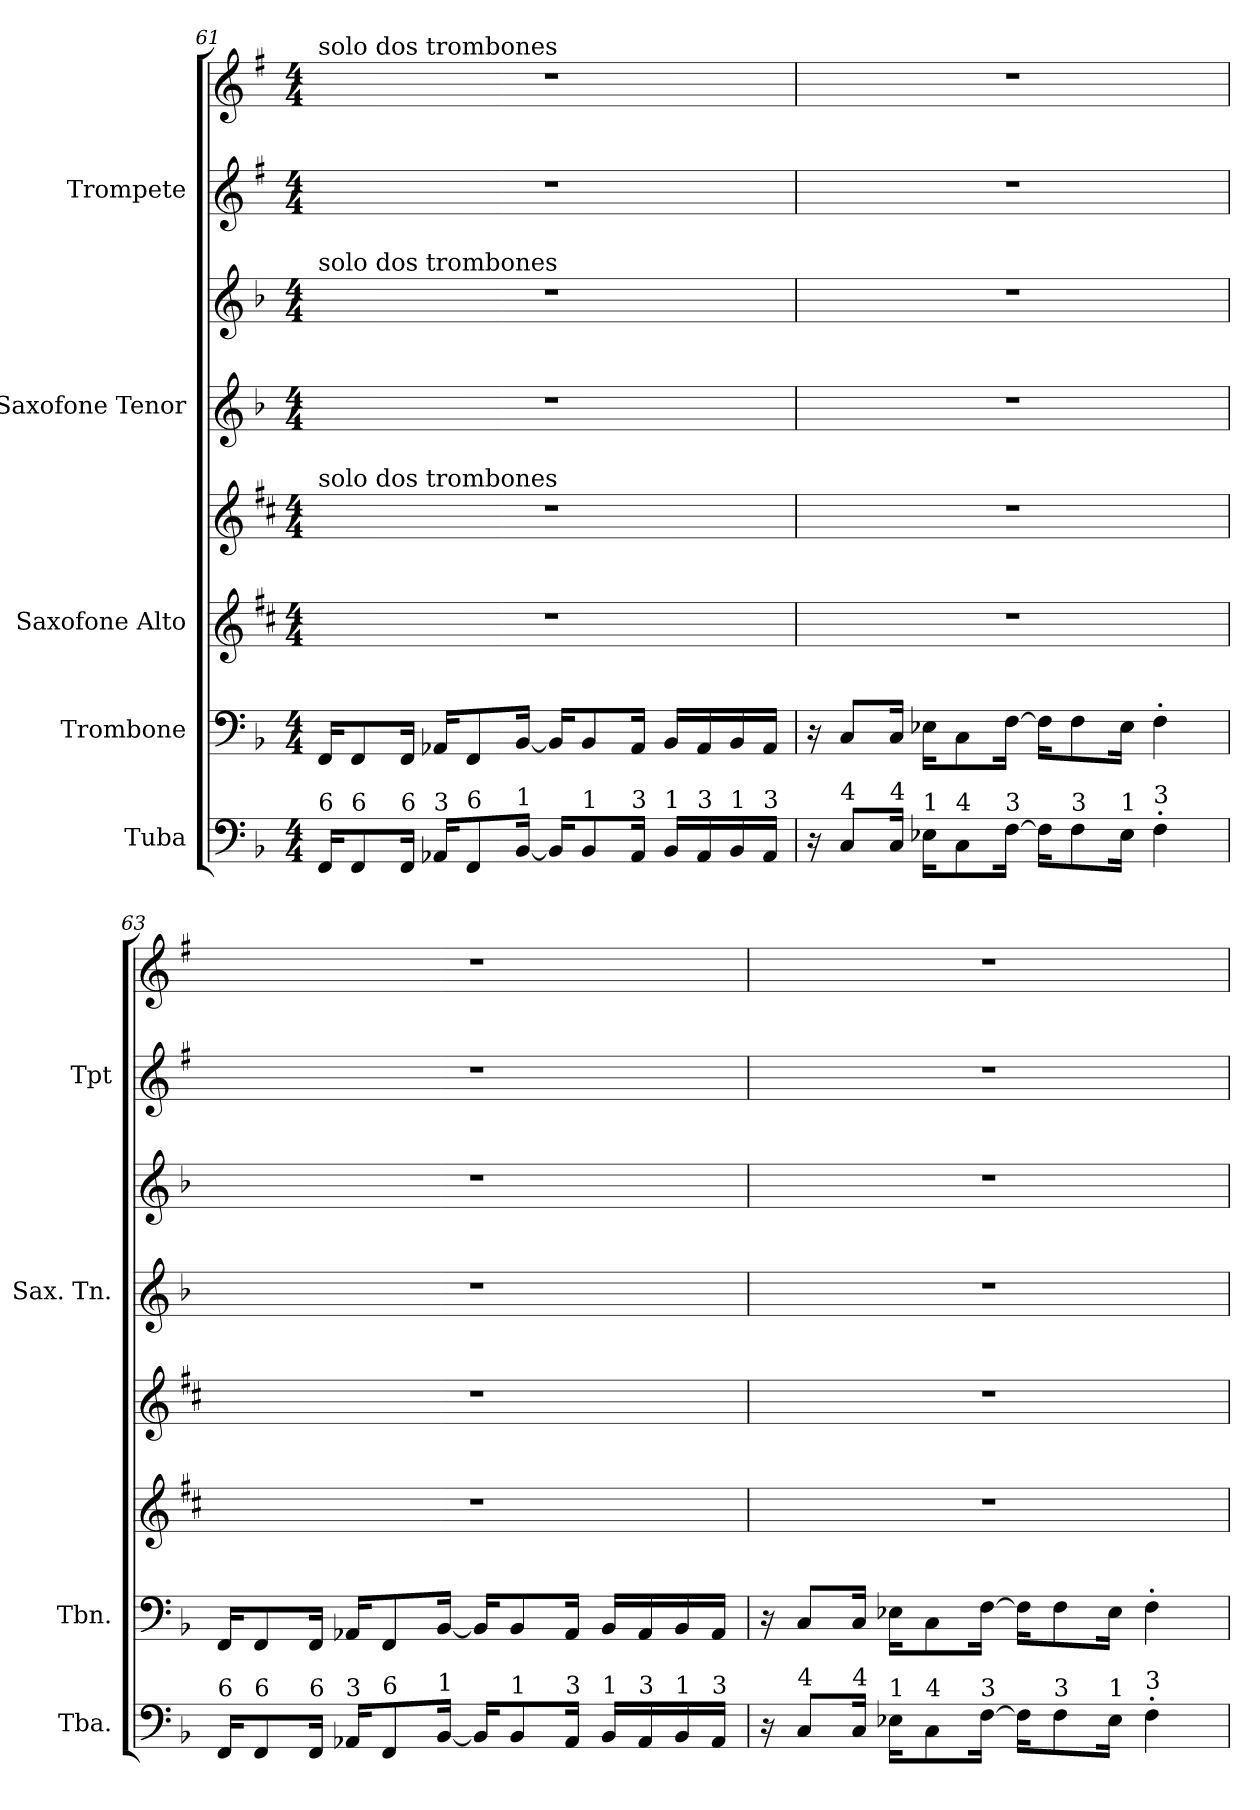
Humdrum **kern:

**kern	**kern	**kern	**kern	**kern	**kern	**kern	**kern
*part5	*part4	*part3	*part3	*part2	*part2	*part1	*part1
*staff8	*staff7	*staff6	*staff5	*staff4	*staff3	*staff2	*staff1
*I"Tuba	*I"Trombone	*I"Saxofone Alto	*	*I"Saxofone Tenor	*	*I"Trompete	*
*I'Tba.	*I'Tbn.	*	*	*I'Sax. Tn.	*	*I'Tpt	*
!!LO:PB:g=z
*clefF4	*clefF4	*clefG2	*clefG2	*clefG2	*clefG2	*clefG2	*clefG2
*	*	*ITrd5c9	*ITrd5c9	*ITrd8c14	*ITrd8c14	*ITrd1c2	*ITrd1c2
*k[b-]	*k[b-]	*k[b-]	*k[b-]	*k[b-]	*k[b-]	*k[b-]	*k[b-]
*M4/4	*M4/4	*M4/4	*M4/4	*M4/4	*M4/4	*M4/4	*M4/4
=61	=61	=61	=61	=61	=61	=61	=61
!	!	!	!	!	!	!	!LO:TX:a:t=solo dos trombones
!	!	!	!	!	!LO:TX:a:t=solo dos trombones	!	!
!	!	!	!LO:TX:a:t=solo dos trombones	!	!	!	!
!LO:TX:a:t=6	!	!	!	!	!	!	!
16FF/KL	16FF/KL	1r	1r	1r	1r	1r	1r
!LO:TX:a:t=6	!	!	!	!	!	!	!
8FF/	8FF/	.	.	.	.	.	.
!LO:TX:a:t=6	!	!	!	!	!	!	!
16FF/Jk	16FF/Jk	.	.	.	.	.	.
!LO:TX:a:t=3	!	!	!	!	!	!	!
16AA-X/KL	16AA-X/KL	.	.	.	.	.	.
!LO:TX:a:t=6	!	!	!	!	!	!	!
8FF/	8FF/	.	.	.	.	.	.
!LO:TX:a:t=1	!	!	!	!	!	!	!
[16BB-/Jk	[16BB-/Jk	.	.	.	.	.	.
16BB-/KL]	16BB-/KL]	.	.	.	.	.	.
!LO:TX:a:t=1	!	!	!	!	!	!	!
8BB-/	8BB-/	.	.	.	.	.	.
!LO:TX:a:t=3	!	!	!	!	!	!	!
16AA-/Jk	16AA-/Jk	.	.	.	.	.	.
!LO:TX:a:t=1	!	!	!	!	!	!	!
16BB-/LL	16BB-/LL	.	.	.	.	.	.
!LO:TX:a:t=3	!	!	!	!	!	!	!
16AA-/	16AA-/	.	.	.	.	.	.
!LO:TX:a:t=1	!	!	!	!	!	!	!
16BB-/	16BB-/	.	.	.	.	.	.
!LO:TX:a:t=3	!	!	!	!	!	!	!
16AA-/JJ	16AA-/JJ	.	.	.	.	.	.
=62	=62	=62	=62	=62	=62	=62	=62
16r	16r	1r	1r	1r	1r	1r	1r
!LO:TX:a:t=4	!	!	!	!	!	!	!
8C/L	8C/L	.	.	.	.	.	.
!LO:TX:a:t=4	!	!	!	!	!	!	!
16C/Jk	16C/Jk	.	.	.	.	.	.
!LO:TX:a:t=1	!	!	!	!	!	!	!
16E-X\KL	16E-X\KL	.	.	.	.	.	.
!LO:TX:a:t=4	!	!	!	!	!	!	!
8C\	8C\	.	.	.	.	.	.
!LO:TX:a:t=3	!	!	!	!	!	!	!
[16F\Jk	[16F\Jk	.	.	.	.	.	.
16F\KL]	16F\KL]	.	.	.	.	.	.
!LO:TX:a:t=3	!	!	!	!	!	!	!
8F\	8F\	.	.	.	.	.	.
!LO:TX:a:t=1	!	!	!	!	!	!	!
16E-\Jk	16E-\Jk	.	.	.	.	.	.
!LO:TX:a:t=3	!	!	!	!	!	!	!
4F'\	4F'\	.	.	.	.	.	.
=63	=63	=63	=63	=63	=63	=63	=63
!LO:TX:a:t=6	!	!	!	!	!	!	!
16FF/KL	16FF/KL	1r	1r	1r	1r	1r	1r
!LO:TX:a:t=6	!	!	!	!	!	!	!
8FF/	8FF/	.	.	.	.	.	.
!LO:TX:a:t=6	!	!	!	!	!	!	!
16FF/Jk	16FF/Jk	.	.	.	.	.	.
!LO:TX:a:t=3	!	!	!	!	!	!	!
16AA-X/KL	16AA-X/KL	.	.	.	.	.	.
!LO:TX:a:t=6	!	!	!	!	!	!	!
8FF/	8FF/	.	.	.	.	.	.
!LO:TX:a:t=1	!	!	!	!	!	!	!
[16BB-/Jk	[16BB-/Jk	.	.	.	.	.	.
16BB-/KL]	16BB-/KL]	.	.	.	.	.	.
!LO:TX:a:t=1	!	!	!	!	!	!	!
8BB-/	8BB-/	.	.	.	.	.	.
!LO:TX:a:t=3	!	!	!	!	!	!	!
16AA-/Jk	16AA-/Jk	.	.	.	.	.	.
!LO:TX:a:t=1	!	!	!	!	!	!	!
16BB-/LL	16BB-/LL	.	.	.	.	.	.
!LO:TX:a:t=3	!	!	!	!	!	!	!
16AA-/	16AA-/	.	.	.	.	.	.
!LO:TX:a:t=1	!	!	!	!	!	!	!
16BB-/	16BB-/	.	.	.	.	.	.
!LO:TX:a:t=3	!	!	!	!	!	!	!
16AA-/JJ	16AA-/JJ	.	.	.	.	.	.
!!LO:PB:g=z
=64	=64	=64	=64	=64	=64	=64	=64
16r	16r	1r	1r	1r	1r	1r	1r
!LO:TX:a:t=4	!	!	!	!	!	!	!
8C/L	8C/L	.	.	.	.	.	.
!LO:TX:a:t=4	!	!	!	!	!	!	!
16C/Jk	16C/Jk	.	.	.	.	.	.
!LO:TX:a:t=1	!	!	!	!	!	!	!
16E-X\KL	16E-X\KL	.	.	.	.	.	.
!LO:TX:a:t=4	!	!	!	!	!	!	!
8C\	8C\	.	.	.	.	.	.
!LO:TX:a:t=3	!	!	!	!	!	!	!
[16F\Jk	[16F\Jk	.	.	.	.	.	.
16F\KL]	16F\KL]	.	.	.	.	.	.
!LO:TX:a:t=3	!	!	!	!	!	!	!
8F\	8F\	.	.	.	.	.	.
!LO:TX:a:t=1	!	!	!	!	!	!	!
16E-\Jk	16E-\Jk	.	.	.	.	.	.
!LO:TX:a:t=3	!	!	!	!	!	!	!
4F'\	4F'\	.	.	.	.	.	.
=	=	=	=	=	=	=	=
*-	*-	*-	*-	*-	*-	*-	*-
